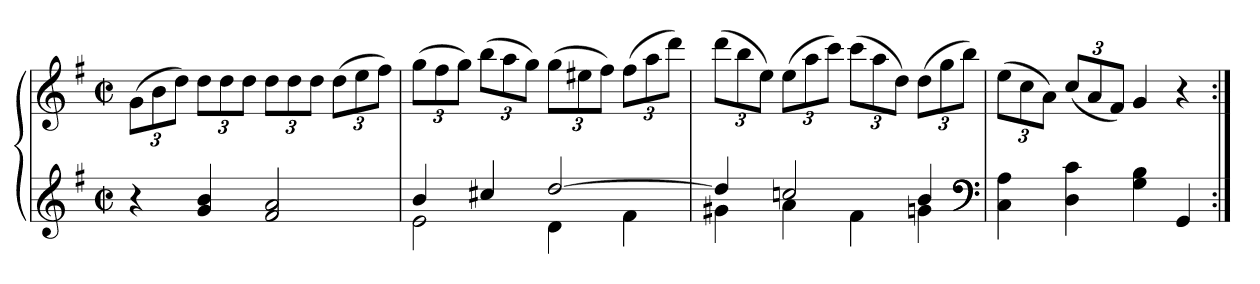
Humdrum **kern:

**kern	**kern
*part1	*part1
*staff2	*staff1
*clefG2	*clefG2
*k[f#]	*k[f#]
*G:	*G:
*M2/2	*M2/2
*met(c|)	*met(c|)
=	=
4r	(12gL
.	12b
.	12ddJ)
4g 4b	12ddL
.	12dd
.	12ddJ
2f# 2a	12ddL
.	12dd
.	12ddJ
.	(12ddL
.	12ee
.	12ff#J)
=	=
*^	*
4b	2e	(12ggL
.	.	12ff#
.	.	12ggJ)
4cc#X	.	(12bbL
.	.	12aa
.	.	12ggJ)
[2dd	4d	(12ggL
.	.	12ee#X
.	.	12ff#J)
.	4f#	(12ff#L
.	.	12aa
.	.	12dddJ)
=	=	=
4dd]	4g#X	(12dddL
.	.	12bb
.	.	12eeJ)
2ccn	4a	(12eeL
.	.	12aa
.	.	12cccJ)
.	4f#	(12cccL
.	.	12aa
.	.	12ddJ)
4b	4gn	(12ddL
.	.	12gg
.	.	12bbJ)
*v	*v	*
*clefF4	*
=	=
4C 4A	(12eeL
.	12cc
.	12aJ)
4D 4c	(12ccL
.	12a
.	12f#J)
4G 4B	4g
4GG	4r
=:|!	=:|!
*-	*-
